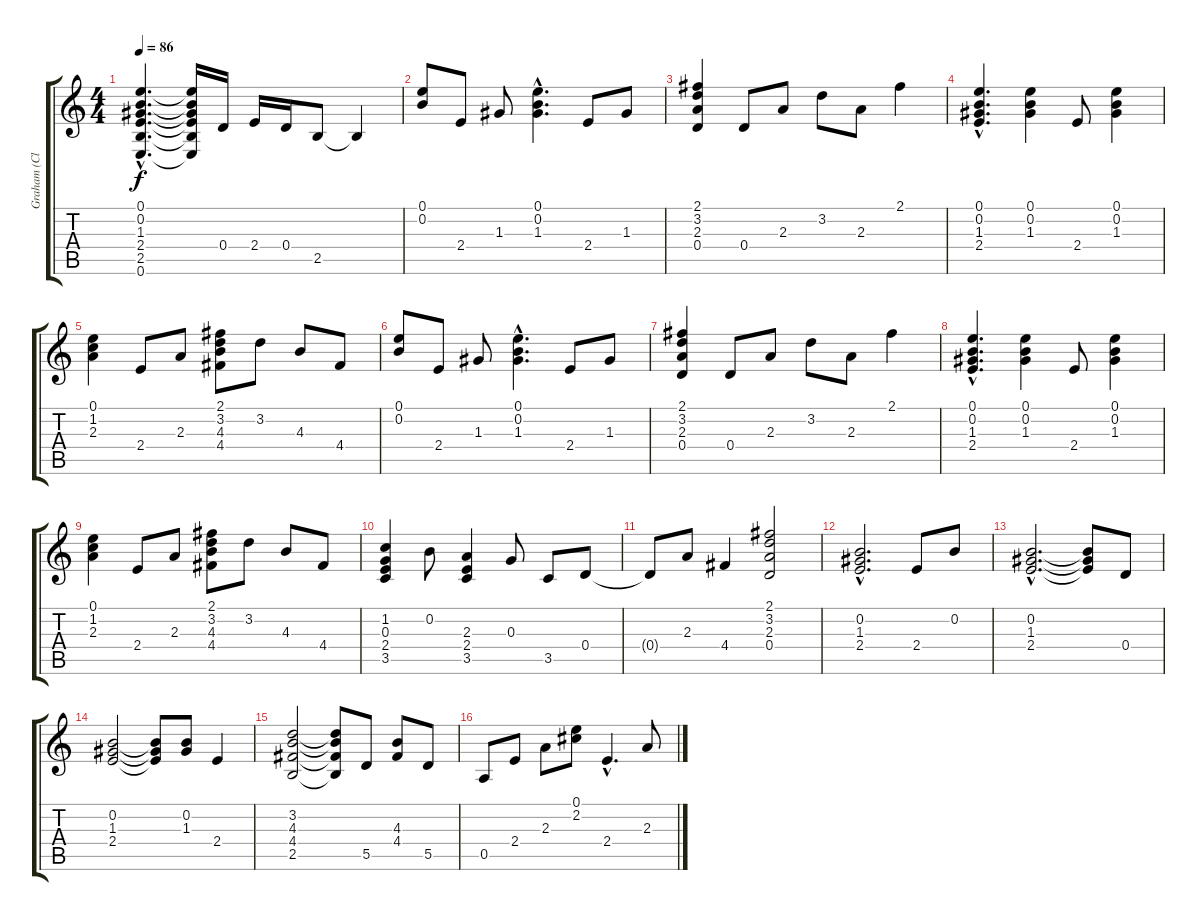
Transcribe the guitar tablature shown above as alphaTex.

\track ("Graham (Clean Guitar)" "Graham (Cl") {instrument electricguitarclean}
\staff {score tabs}
\tuning (E4 B3 G3 D3 A2 E2) {hide}
\ts (4 4)
\tempo 86
\clef g2
\ks c
(0.1{hac} 0.2{hac} 1.3{hac} 2.4{hac} 2.5{hac} 0.6{hac}).4{d dy f} (0.1{t} 0.2{t} 1.3{t} 2.4{t} 2.5{t} 0.6{t}).16 0.4.16 2.4.16 0.4.16 2.5.8 2.5{t}.4 |
(0.1 0.2).8 2.4.8 1.3.8 (0.1{hac} 0.2{hac} 1.3{hac}).4{d} 2.4.8 1.3.8 |
(2.1 3.2 2.3 0.4).4 0.4.8 2.3.8 3.2.8 2.3.8 2.1.4 |
(0.1{hac} 0.2{hac} 1.3{hac} 2.4{hac}).4{d} (0.1 0.2 1.3).4 2.4.8 (0.1 0.2 1.3).4 |
(0.1 1.2 2.3).4 2.4.8 2.3.8 (2.1 3.2 4.3 4.4).8 3.2.8 4.3.8 4.4.8 |
(0.1 0.2).8 2.4.8 1.3.8 (0.1{hac} 0.2{hac} 1.3{hac}).4{d} 2.4.8 1.3.8 |
(2.1 3.2 2.3 0.4).4 0.4.8 2.3.8 3.2.8 2.3.8 2.1.4 |
(0.1{hac} 0.2{hac} 1.3{hac} 2.4{hac}).4{d} (0.1 0.2 1.3).4 2.4.8 (0.1 0.2 1.3).4 |
(0.1 1.2 2.3).4 2.4.8 2.3.8 (2.1 3.2 4.3 4.4).8 3.2.8 4.3.8 4.4.8 |
(1.2 0.3 2.4 3.5).4 0.2.8 (2.3 2.4 3.5).4 0.3.8 3.5.8 0.4.8 |
0.4{t}.8 2.3.8 4.4.4 (2.1 3.2 2.3 0.4).2 |
(0.2{hac} 1.3{hac} 2.4{hac}).2{d} 2.4.8 0.2.8 |
(0.2{hac} 1.3{hac} 2.4{hac}).2{d} (0.2{t} 1.3{t} 2.4{t}).8 0.4.8 |
(0.2 1.3 2.4).2 (0.2{t} 1.3{t} 2.4{t}).8 (0.2 1.3).8 2.4.4 |
(3.2 4.3 4.4 2.5).2 (3.2{t} 4.3{t} 4.4{t} 2.5{t}).8 5.5.8 (4.3 4.4).8 5.5.8 |
0.5.8 2.4.8 2.3.8 (0.1 2.2).8 2.4{hac}.4{d} 2.3.8
